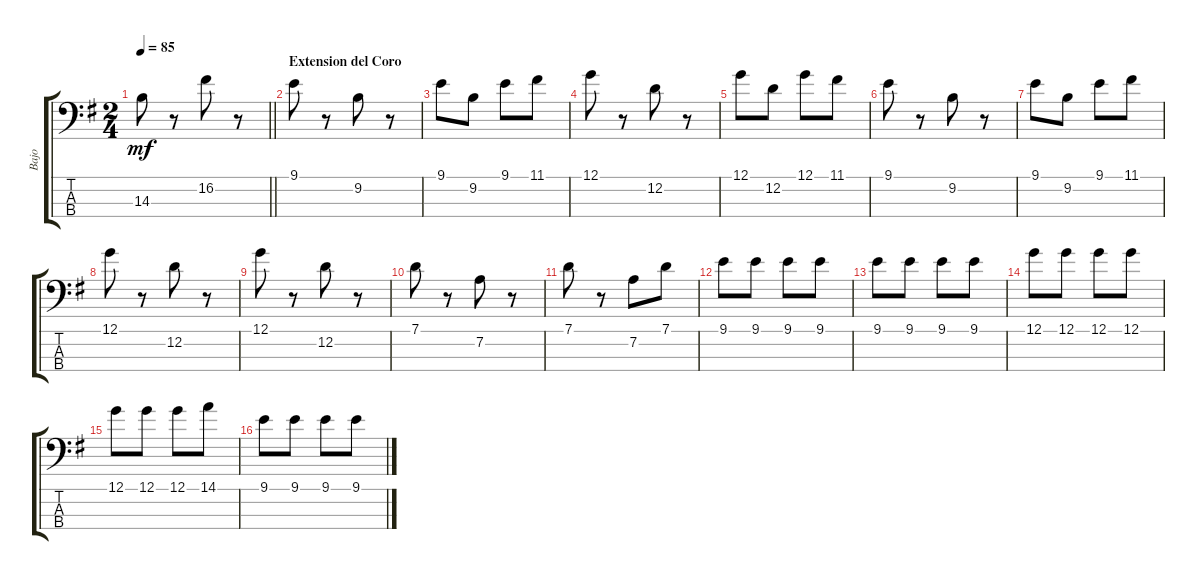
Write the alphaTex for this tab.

\track ("Bajo" "Bajo") {instrument electricbassfinger}
\staff {score tabs}
\tuning (G2 D2 A1 E1) {hide}
\ts (2 4)
\tempo 85
\clef f4
\barLineRight lightlight
\ks g
14.3.8{dy mf} r.8 16.2.8 r.8 |
\section ("" "Extension del Coro")
9.1.8 r.8 9.2.8 r.8 |
9.1.8 9.2.8 9.1.8 11.1.8 |
12.1.8 r.8 12.2.8 r.8 |
12.1.8 12.2.8 12.1.8 11.1.8 |
9.1.8 r.8 9.2.8 r.8 |
9.1.8 9.2.8 9.1.8 11.1.8 |
12.1.8 r.8 12.2.8 r.8 |
12.1.8 r.8 12.2.8 r.8 |
7.1.8 r.8 7.2.8 r.8 |
7.1.8 r.8 7.2.8 7.1.8 |
9.1.8 9.1.8 9.1.8 9.1.8 |
9.1.8 9.1.8 9.1.8 9.1.8 |
12.1.8 12.1.8 12.1.8 12.1.8 |
12.1.8 12.1.8 12.1.8 14.1.8 |
9.1.8 9.1.8 9.1.8 9.1.8
